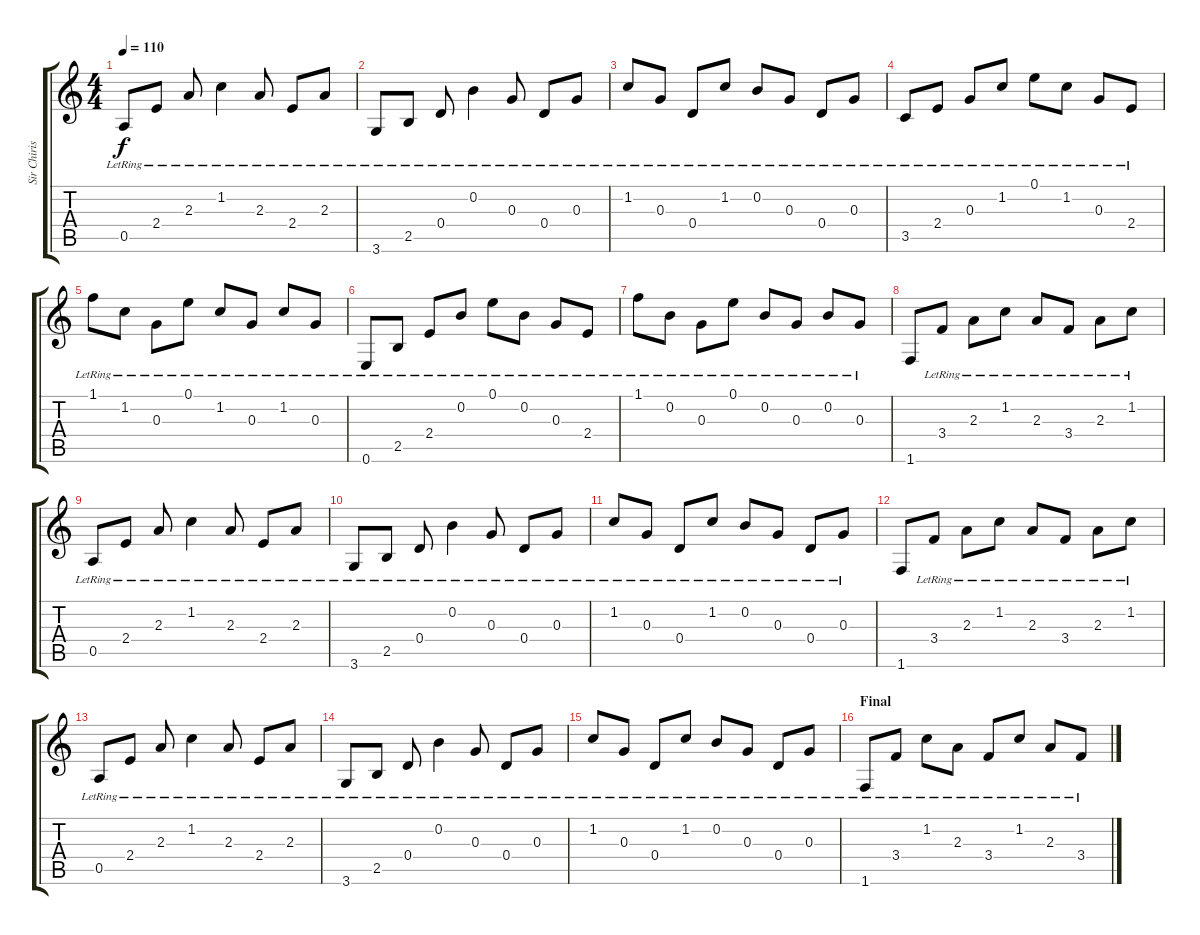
\track ("Sir Chiristus" "Sir Chiris") {instrument acousticguitarsteel}
\staff {score tabs}
\tuning (E4 B3 G3 D3 A2 E2) {hide}
\ts (4 4)
\tempo 110
\clef g2
\ks c
0.5{lr}.8{dy f} 2.4{lr}.8 2.3{lr}.8 1.2{lr}.4 2.3{lr}.8 2.4{lr}.8 2.3{lr}.8 |
3.6{lr}.8 2.5{lr}.8 0.4{lr}.8 0.2{lr}.4 0.3{lr}.8 0.4{lr}.8 0.3{lr}.8 |
1.2{lr}.8 0.3{lr}.8 0.4{lr}.8 1.2{lr}.8 0.2{lr}.8 0.3{lr}.8 0.4{lr}.8 0.3{lr}.8 |
3.5{lr}.8 2.4{lr}.8 0.3{lr}.8 1.2{lr}.8 0.1{lr}.8 1.2{lr}.8 0.3{lr}.8 2.4{lr}.8 |
1.1{lr}.8 1.2{lr}.8 0.3{lr}.8 0.1{lr}.8 1.2{lr}.8 0.3{lr}.8 1.2{lr}.8 0.3{lr}.8 |
0.6{lr}.8 2.5{lr}.8 2.4{lr}.8 0.2{lr}.8 0.1{lr}.8 0.2{lr}.8 0.3{lr}.8 2.4{lr}.8 |
1.1{lr}.8 0.2{lr}.8 0.3{lr}.8 0.1{lr}.8 0.2{lr}.8 0.3{lr}.8 0.2{lr}.8 0.3{lr}.8 |
1.6.8 3.4{lr}.8 2.3{lr}.8 1.2{lr}.8 2.3{lr}.8 3.4{lr}.8 2.3{lr}.8 1.2{lr}.8 |
0.5{lr}.8 2.4{lr}.8 2.3{lr}.8 1.2{lr}.4 2.3{lr}.8 2.4{lr}.8 2.3{lr}.8 |
3.6{lr}.8 2.5{lr}.8 0.4{lr}.8 0.2{lr}.4 0.3{lr}.8 0.4{lr}.8 0.3{lr}.8 |
1.2{lr}.8 0.3{lr}.8 0.4{lr}.8 1.2{lr}.8 0.2{lr}.8 0.3{lr}.8 0.4{lr}.8 0.3{lr}.8 |
1.6.8 3.4{lr}.8 2.3{lr}.8 1.2{lr}.8 2.3{lr}.8 3.4{lr}.8 2.3{lr}.8 1.2{lr}.8 |
0.5{lr}.8 2.4{lr}.8 2.3{lr}.8 1.2{lr}.4 2.3{lr}.8 2.4{lr}.8 2.3{lr}.8 |
3.6{lr}.8 2.5{lr}.8 0.4{lr}.8 0.2{lr}.4 0.3{lr}.8 0.4{lr}.8 0.3{lr}.8 |
1.2{lr}.8 0.3{lr}.8 0.4{lr}.8 1.2{lr}.8 0.2{lr}.8 0.3{lr}.8 0.4{lr}.8 0.3{lr}.8 |
\section ("" "Final")
1.6{lr}.8 3.4{lr}.8 1.2{lr}.8 2.3{lr}.8 3.4{lr}.8 1.2{lr}.8 2.3{lr}.8 3.4{lr}.8
